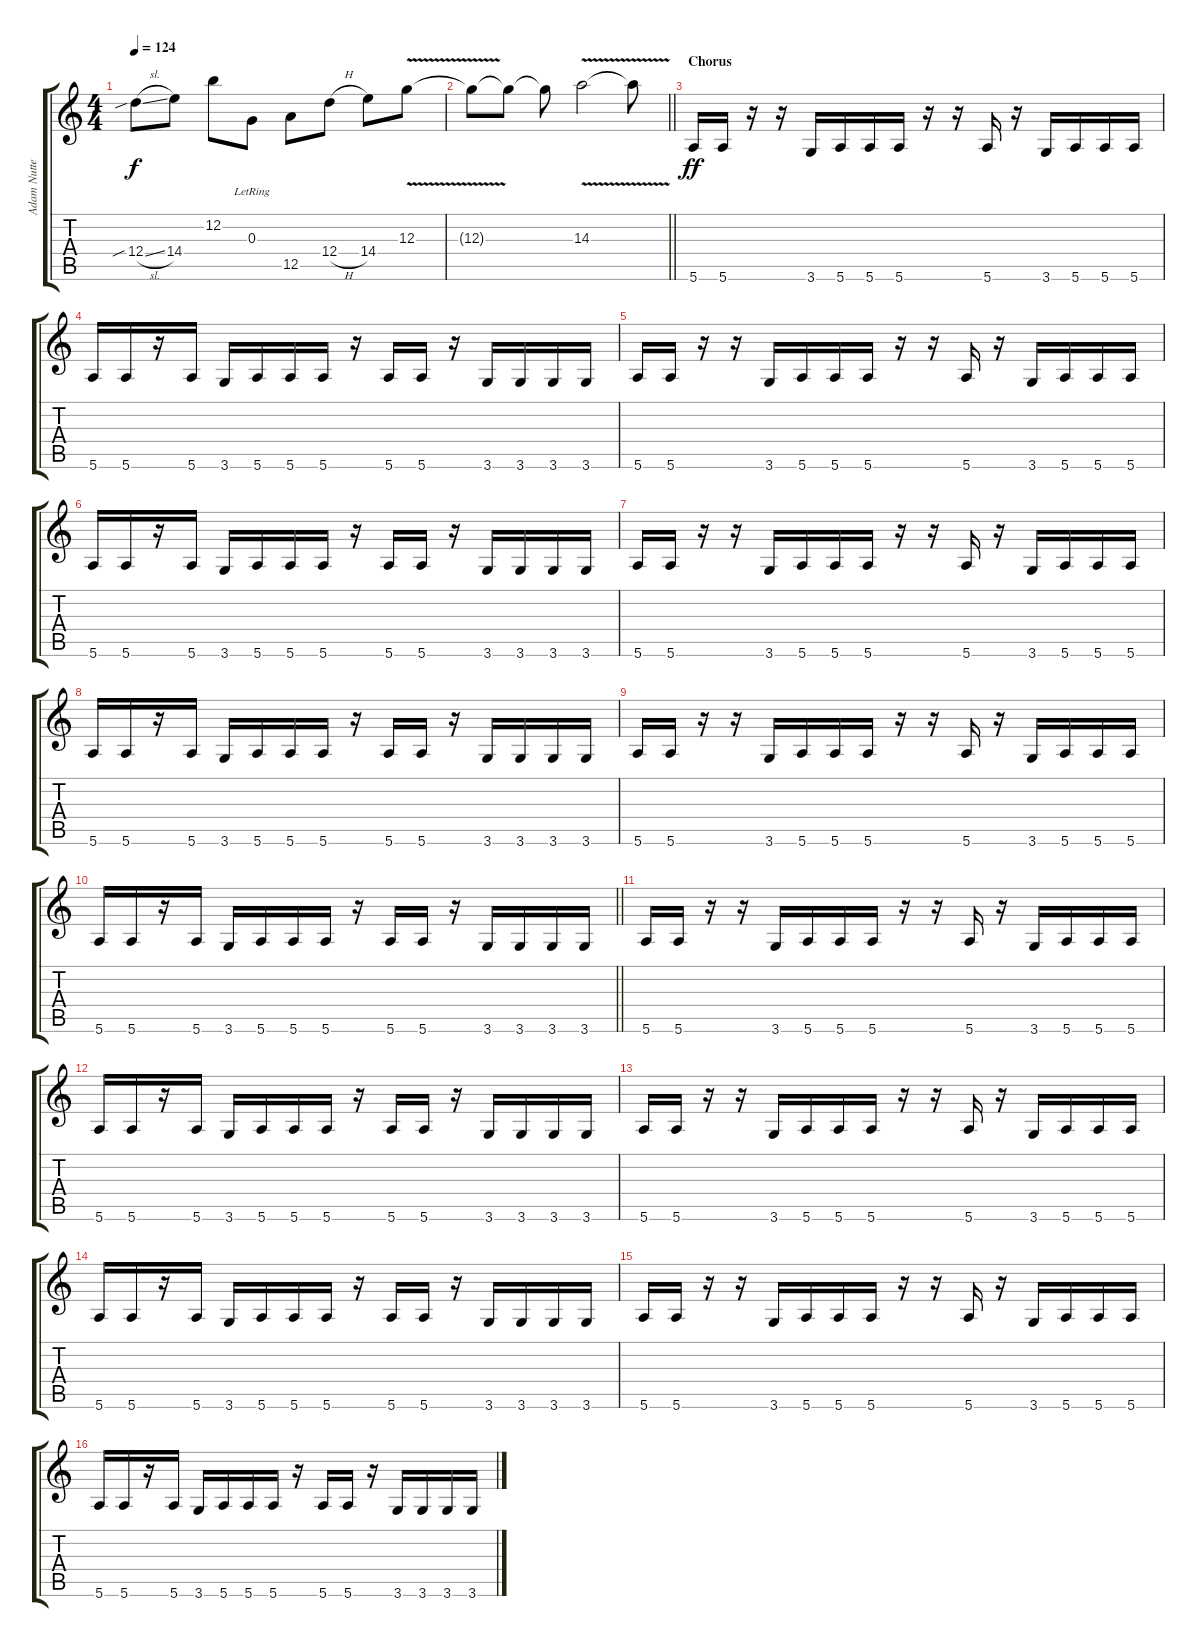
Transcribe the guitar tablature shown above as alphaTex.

\track ("Adam Nutter (Electric Guitar)" "Adam Nutte") {instrument overdrivenguitar}
\staff {score tabs}
\tuning (E4 B3 G3 D3 A2 E2) {hide}
\ts (4 4)
\tempo 124
\clef g2
\ks c
12.4{sib sl}.8{dy f} 14.4.8 12.2.8 0.3{lr}.8 12.5.8 12.4{h}.8 14.4.8 12.3{v}.8 |
\barLineRight lightlight
12.3{t}.8 12.3{t}.8 12.3{t}.8 14.3{v}.2 14.3{t}.8 |
\section ("" "Chorus")
5.6.16{dy ff} 5.6.16 r.16 r.16 3.6.16 5.6.16 5.6.16 5.6.16 r.16 r.16 5.6.16 r.16 3.6.16 5.6.16 5.6.16 5.6.16 |
5.6.16 5.6.16 r.16 5.6.16 3.6.16 5.6.16 5.6.16 5.6.16 r.16 5.6.16 5.6.16 r.16 3.6.16 3.6.16 3.6.16 3.6.16 |
5.6.16 5.6.16 r.16 r.16 3.6.16 5.6.16 5.6.16 5.6.16 r.16 r.16 5.6.16 r.16 3.6.16 5.6.16 5.6.16 5.6.16 |
5.6.16 5.6.16 r.16 5.6.16 3.6.16 5.6.16 5.6.16 5.6.16 r.16 5.6.16 5.6.16 r.16 3.6.16 3.6.16 3.6.16 3.6.16 |
5.6.16 5.6.16 r.16 r.16 3.6.16 5.6.16 5.6.16 5.6.16 r.16 r.16 5.6.16 r.16 3.6.16 5.6.16 5.6.16 5.6.16 |
5.6.16 5.6.16 r.16 5.6.16 3.6.16 5.6.16 5.6.16 5.6.16 r.16 5.6.16 5.6.16 r.16 3.6.16 3.6.16 3.6.16 3.6.16 |
5.6.16 5.6.16 r.16 r.16 3.6.16 5.6.16 5.6.16 5.6.16 r.16 r.16 5.6.16 r.16 3.6.16 5.6.16 5.6.16 5.6.16 |
\barLineRight lightlight
5.6.16 5.6.16 r.16 5.6.16 3.6.16 5.6.16 5.6.16 5.6.16 r.16 5.6.16 5.6.16 r.16 3.6.16 3.6.16 3.6.16 3.6.16 |
5.6.16 5.6.16 r.16 r.16 3.6.16 5.6.16 5.6.16 5.6.16 r.16 r.16 5.6.16 r.16 3.6.16 5.6.16 5.6.16 5.6.16 |
5.6.16 5.6.16 r.16 5.6.16 3.6.16 5.6.16 5.6.16 5.6.16 r.16 5.6.16 5.6.16 r.16 3.6.16 3.6.16 3.6.16 3.6.16 |
5.6.16 5.6.16 r.16 r.16 3.6.16 5.6.16 5.6.16 5.6.16 r.16 r.16 5.6.16 r.16 3.6.16 5.6.16 5.6.16 5.6.16 |
5.6.16 5.6.16 r.16 5.6.16 3.6.16 5.6.16 5.6.16 5.6.16 r.16 5.6.16 5.6.16 r.16 3.6.16 3.6.16 3.6.16 3.6.16 |
5.6.16 5.6.16 r.16 r.16 3.6.16 5.6.16 5.6.16 5.6.16 r.16 r.16 5.6.16 r.16 3.6.16 5.6.16 5.6.16 5.6.16 |
5.6.16 5.6.16 r.16 5.6.16 3.6.16 5.6.16 5.6.16 5.6.16 r.16 5.6.16 5.6.16 r.16 3.6.16 3.6.16 3.6.16 3.6.16
